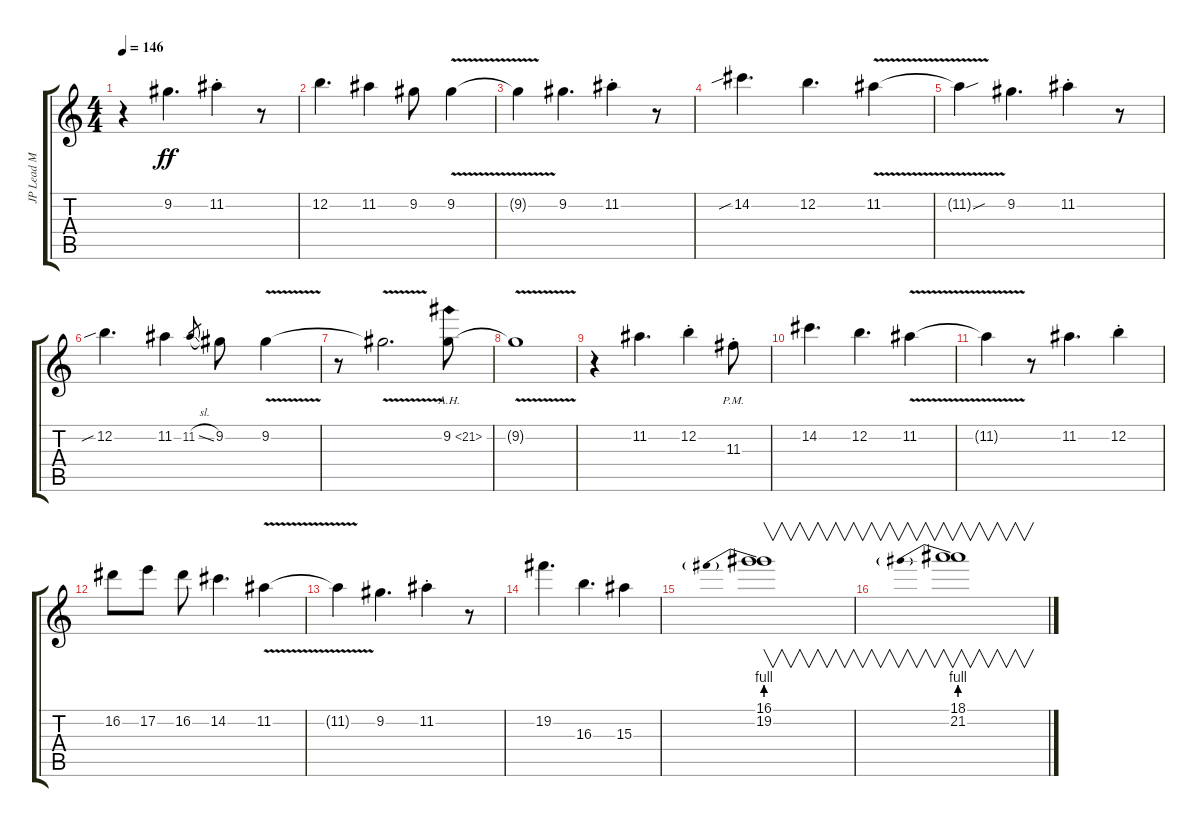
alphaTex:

\track ("JP Lead M" "JP Lead M") {instrument distortionguitar}
\staff {score tabs}
\tuning (E4 B3 G3 D3 A2 E2) {hide}
\ts (4 4)
\tempo 146
\clef g2
\ks c
r.4{dy ff} 9.2.4{d} 11.2{st}.4 r.8 |
12.2.4{d} 11.2.4 9.2.8 9.2{v}.4 |
9.2{v t}.4 9.2.4{d} 11.2{st}.4 r.8 |
14.2{sib}.4{d} 12.2.4{d} 11.2{v}.4 |
11.2{sou t}.4 9.2.4{d} 11.2{st}.4 r.8 |
12.2{sib}.4{d} 11.2.4 11.2{sl}.8{gr} 9.2.8 9.2{v}.4 |
r.8 9.2{v t}.2{d} 9.2{ah 12}.8 |
9.2{v t}.1 |
r.4 11.2.4{d} 12.2{st}.4 11.3{pm st}.8 |
14.2.4{d} 12.2.4{d} 11.2{v}.4 |
11.2{v t}.4 r.8 11.2.4{d} 12.2{st}.4 |
16.2.8 17.2.8 16.2.8 14.2.4{d} 11.2{v}.4 |
11.2{t}.4 9.2.4{d} 11.2{st}.4 r.8 |
19.2.4{d} 16.3.4{d} 15.3.4 |
(16.1 19.2{be (prebend 0 4 60 4)}).1{v} |
(18.1 21.2{be (prebend 0 4 60 4)}).1{v}
